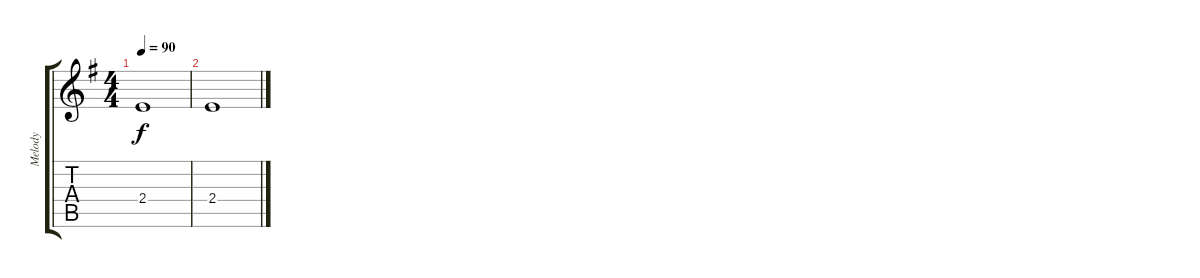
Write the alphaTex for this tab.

\track ("Melody" "Melody") {instrument electricguitarjazz}
\staff {score tabs}
\tuning (E4 B3 G3 D3 A2 E2) {hide}
\ts (4 4)
\tempo 90
\clef g2
\ks g
2.4{t}.1{dy f} |
2.4.1
